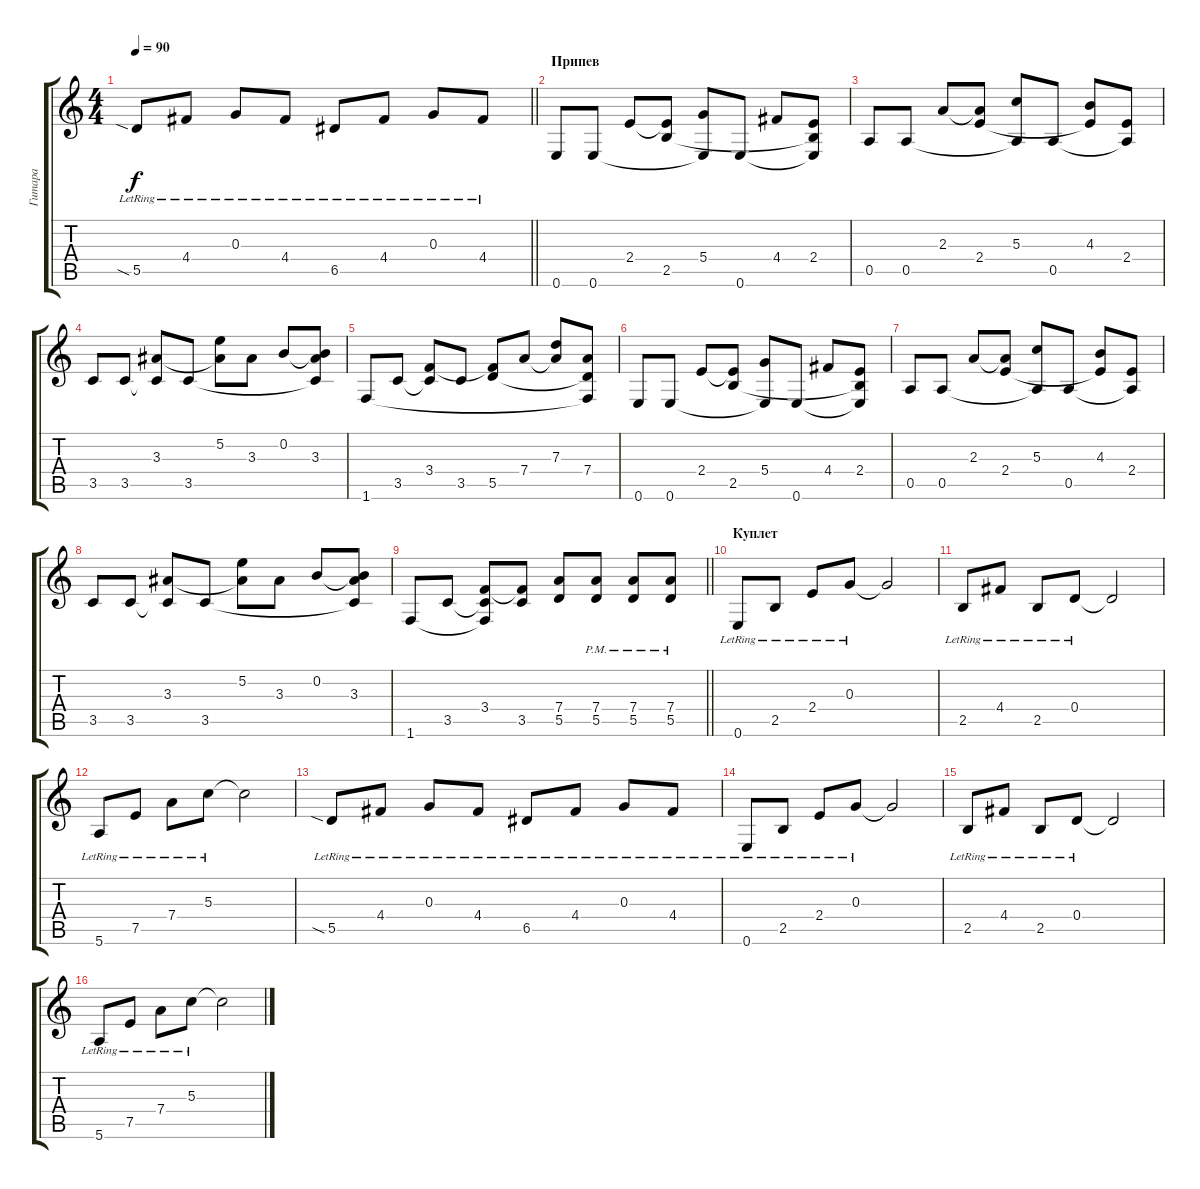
\track ("Гитара" "Гитара") {instrument overdrivenguitar}
\staff {score tabs}
\tuning (E4 B3 G3 D3 A2 E2) {hide}
\ts (4 4)
\tempo 90
\clef g2
\barLineRight lightlight
\ks c
5.5{sia lr}.8{dy f} 4.4{lr}.8 0.3{lr}.8 4.4{lr}.8 6.5{lr}.8 4.4{lr}.8 0.3{lr}.8 4.4{lr}.8 |
\section ("" "Припев")
0.6.8{instrument overdrivenguitar} 0.6.8 2.4.8 (2.4{t} 2.5).8 (5.4 0.6{t}).8 0.6.8 4.4.8 (2.4 2.5{t} 0.6{t}).8 |
0.5.8 0.5.8 2.3.8 (2.3{t} 2.4).8 (5.3 0.5{t}).8 0.5.8 (4.3 2.4{t}).8 (2.4 0.5{t}).8 |
3.5.8 3.5.8 (3.3 3.5{t}).8 3.5.8 (5.2 3.3{t}).8 3.3.8 0.2.8 (0.2{t} 3.3 3.5{t}).8 |
1.6.8 3.5.8 (3.4 3.5{t}).8 3.5.8 (3.4{t} 5.5).8 7.4.8 (7.3 7.4{t}).8 (7.4 5.5{t} 1.6{t}).8 |
0.6.8 0.6.8 2.4.8 (2.4{t} 2.5).8 (5.4 0.6{t}).8 0.6.8 4.4.8 (2.4 2.5{t} 0.6{t}).8 |
0.5.8 0.5.8 2.3.8 (2.3{t} 2.4).8 (5.3 0.5{t}).8 0.5.8 (4.3 2.4{t}).8 (2.4 0.5{t}).8 |
3.5.8 3.5.8 (3.3 3.5{t}).8 3.5.8 (5.2 3.3{t}).8 3.3.8 0.2.8 (0.2{t} 3.3 3.5{t}).8 |
\barLineRight lightlight
1.6.8 3.5.8 (3.4 3.5{t} 1.6{t}).8 (3.4{t} 3.5).8 (7.4 5.5).8 (7.4{pm} 5.5{pm}).8 (7.4{pm} 5.5{pm}).8 (7.4{pm} 5.5{pm}).8 |
\section ("" "Куплет")
0.6{lr}.8{instrument electricguitarclean} 2.5{lr}.8 2.4{lr}.8 0.3{lr}.8 0.3{t}.2 |
2.5{lr}.8 4.4{lr}.8 2.5{lr}.8 0.4{lr}.8 0.4{t}.2 |
5.6{lr}.8 7.5{lr}.8 7.4{lr}.8 5.3{lr}.8 5.3{t}.2 |
5.5{sia lr}.8 4.4{lr}.8 0.3{lr}.8 4.4{lr}.8 6.5{lr}.8 4.4{lr}.8 0.3{lr}.8 4.4{lr}.8 |
0.6{lr}.8 2.5{lr}.8 2.4{lr}.8 0.3{lr}.8 0.3{t}.2 |
2.5{lr}.8 4.4{lr}.8 2.5{lr}.8 0.4{lr}.8 0.4{t}.2 |
5.6{lr}.8 7.5{lr}.8 7.4{lr}.8 5.3{lr}.8 5.3{t}.2
